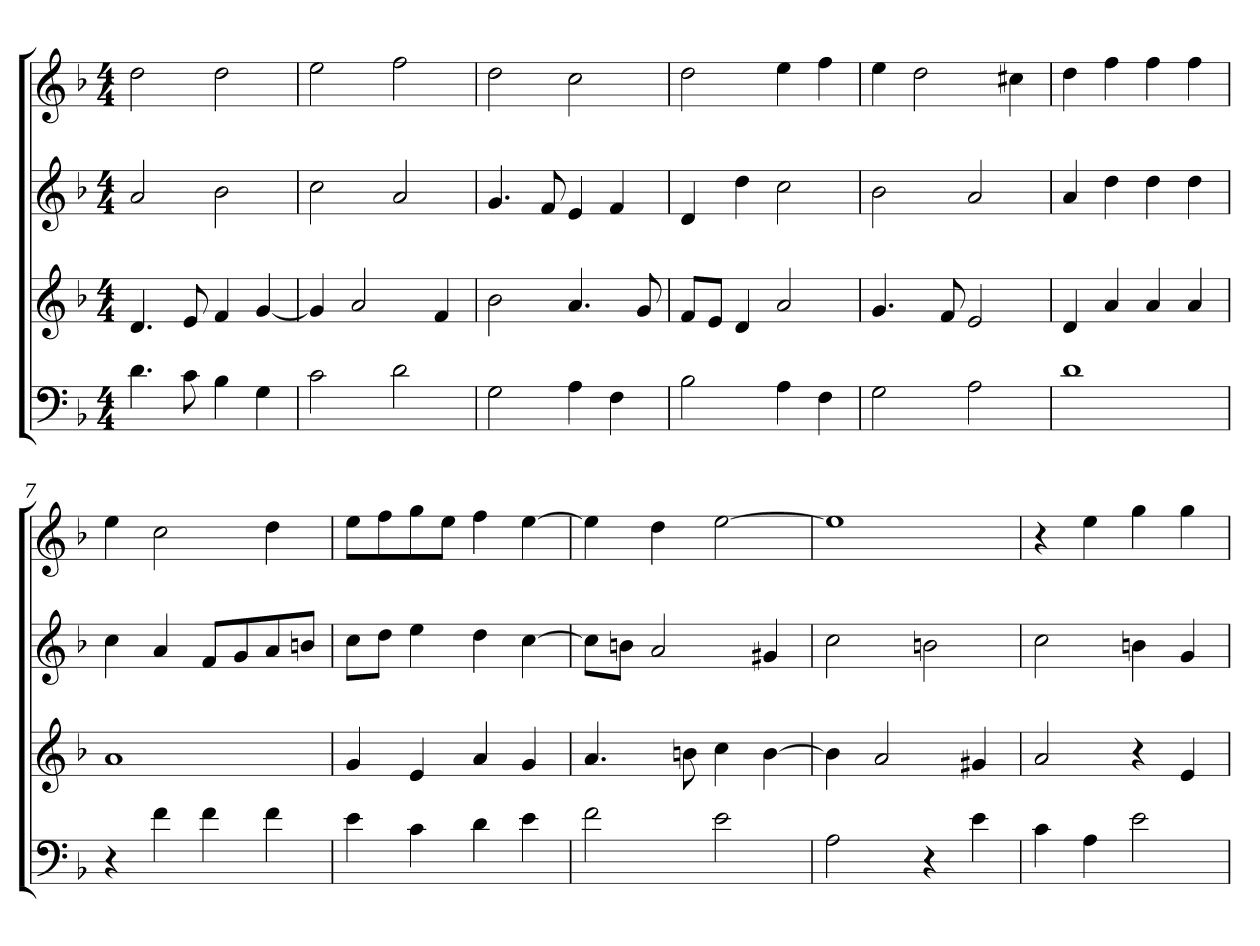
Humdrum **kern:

**kern	**kern	**kern	**kern
*part4	*part3	*part2	*part1
*staff4	*staff3	*staff2	*staff1
*clefF4	*clefG2	*clefG2	*clefG2
*k[b-]	*k[b-]	*k[b-]	*k[b-]
*M4/4	*M4/4	*M4/4	*M4/4
=1	=1	=1	=1
4.d	4.d	2a	2dd
8c	8e	.	.
4B-	4f	2b-	2dd
4G	[4g	.	.
=2	=2	=2	=2
2c	4g]	2cc	2ee
.	2a	.	.
2d	.	2a	2ff
.	4f	.	.
=3	=3	=3	=3
2G	2b-	4.g	2dd
.	.	8f	.
4A	4.a	4e	2cc
4F	.	4f	.
.	8g	.	.
=4	=4	=4	=4
2B-	8fL	4d	2dd
.	8eJ	.	.
.	4d	4dd	.
4A	2a	2cc	4ee
4F	.	.	4ff
=5	=5	=5	=5
2G	4.g	2b-	4ee
.	.	.	2dd
.	8f	.	.
2A	2e	2a	.
.	.	.	4cc#X
=6	=6	=6	=6
1d	4d	4a	4dd
.	4a	4dd	4ff
.	4a	4dd	4ff
.	4a	4dd	4ff
=7	=7	=7	=7
4r	1a	4cc	4ee
4f	.	4a	2cc
4f	.	8fL	.
.	.	8g	.
4f	.	8a	4dd
.	.	8bnJ	.
=8	=8	=8	=8
4e	4g	8ccL	8eeL
.	.	8ddJ	8ff
4c	4e	4ee	8gg
.	.	.	8eeJ
4d	4a	4dd	4ff
4e	4g	[4cc	[4ee
=9	=9	=9	=9
2f	4.a	8ccL]	4ee]
.	.	8bnJ	.
.	.	2a	4dd
.	8bn	.	.
2e	4cc	.	[2ee
.	[4b	4g#X	.
=10	=10	=10	=10
2A	4b]	2cc	1ee]
.	2a	.	.
4r	.	2bn	.
4e	4g#X	.	.
=11	=11	=11	=11
4c	2a	2cc	4r
4A	.	.	4ee
2e	4r	4bn	4gg
.	4e	4g	4gg
=	=	=	=
*-	*-	*-	*-
